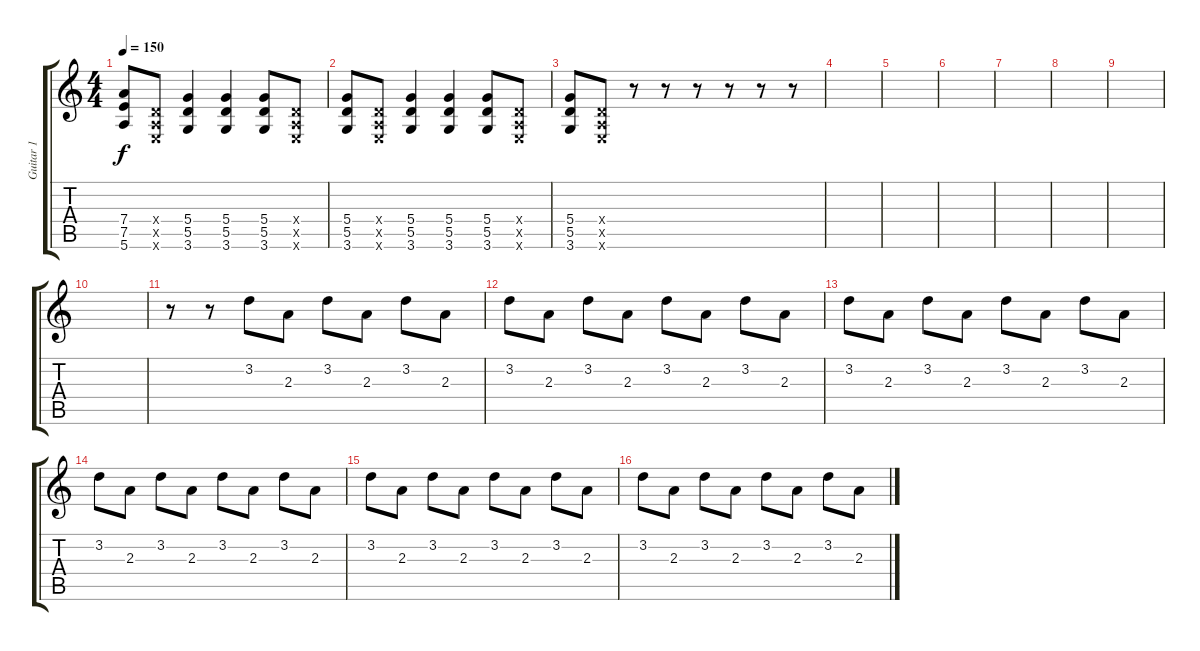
\track ("Guitar 1" "Guitar 1") {instrument overdrivenguitar}
\staff {score tabs}
\tuning (E4 B3 G3 D3 A2 E2) {hide}
\ts (4 4)
\tempo 150
\clef g2
\ks c
(7.4 7.5 5.6).8{dy f} (0.4{x} 0.5{x} 0.6{x}).8 (5.4 5.5 3.6).4 (5.4 5.5 3.6).4 (5.4 5.5 3.6).8 (0.4{x} 0.5{x} 0.6{x}).8 |
(5.4 5.5 3.6).8 (0.4{x} 0.5{x} 0.6{x}).8 (5.4 5.5 3.6).4 (5.4 5.5 3.6).4 (5.4 5.5 3.6).8 (0.4{x} 0.5{x} 0.6{x}).8 |
(5.4 5.5 3.6).8 (0.4{x} 0.5{x} 0.6{x}).8 r.8 r.8 r.8 r.8 r.8 r.8 |
|
|
|
|
|
|
|
r.8 r.8 3.2.8 2.3.8 3.2.8 2.3.8 3.2.8 2.3.8 |
3.2.8 2.3.8 3.2.8 2.3.8 3.2.8 2.3.8 3.2.8 2.3.8 |
3.2.8 2.3.8 3.2.8 2.3.8 3.2.8 2.3.8 3.2.8 2.3.8 |
3.2.8 2.3.8 3.2.8 2.3.8 3.2.8 2.3.8 3.2.8 2.3.8 |
3.2.8 2.3.8 3.2.8 2.3.8 3.2.8 2.3.8 3.2.8 2.3.8 |
3.2.8 2.3.8 3.2.8 2.3.8 3.2.8 2.3.8 3.2.8 2.3.8
